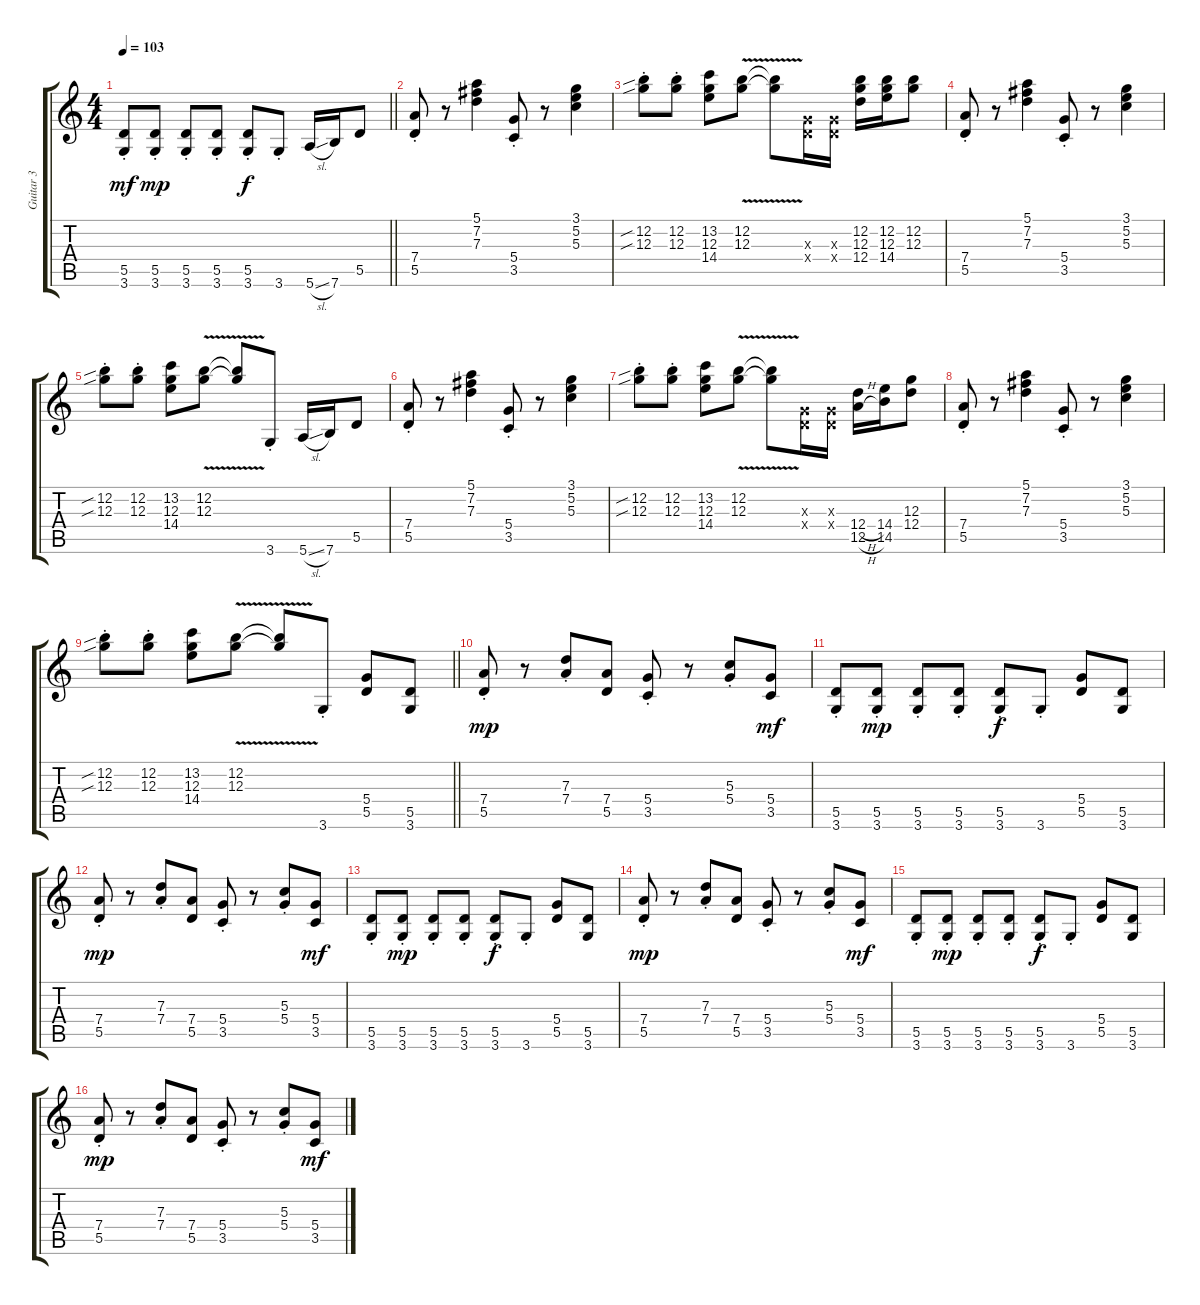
\track ("Guitar 3" "Guitar 3") {instrument acousticguitarsteel}
\staff {score tabs}
\tuning (E4 B3 G3 D3 A2 E2) {hide}
\ts (4 4)
\tempo 103
\clef g2
\barLineRight lightlight
\ks c
(5.5{st} 3.6{st}).8{dy mf} (5.5{st} 3.6{st}).8{dy mp} (5.5{st} 3.6{st}).8 (5.5{st} 3.6{st}).8 (5.5{st} 3.6{st}).8{dy f} 3.6{st}.8 5.6{sl}.16 7.6.16 5.5.8 |
(7.4{st} 5.5).8 r.8 (5.1 7.2 7.3).4 (5.4{st} 3.5{st}).8 r.8 (3.1 5.2 5.3).4 |
(12.2{sib st} 12.3{sib st}).8 (12.2{st} 12.3{st}).8 (13.2 12.3 14.4).8 (12.2{v} 12.3).8 (12.2{t} 12.3{t}).8 (0.3{x} 0.4{x}).16 (0.3{x} 0.4{x}).16 (12.2 12.3 12.4).16 (12.2 12.3 14.4).16 (12.2 12.3).8 |
(7.4{st} 5.5).8 r.8 (5.1 7.2 7.3).4 (5.4{st} 3.5{st}).8 r.8 (3.1 5.2 5.3).4 |
(12.2{sib st} 12.3{sib st}).8 (12.2{st} 12.3{st}).8 (13.2 12.3 14.4).8 (12.2{v} 12.3).8 (12.2{t} 12.3{t}).8 3.6{st}.8 5.6{sl}.16 7.6.16 5.5.8 |
(7.4{st} 5.5).8 r.8 (5.1 7.2 7.3).4 (5.4{st} 3.5{st}).8 r.8 (3.1 5.2 5.3).4 |
(12.2{sib st} 12.3{sib st}).8 (12.2{st} 12.3{st}).8 (13.2 12.3 14.4).8 (12.2{v} 12.3).8 (12.2{t} 12.3{t}).8 (0.3{x} 0.4{x}).16 (0.3{x} 0.4{x}).16 (12.4{h} 12.5{h}).16 (14.4 14.5).16 (12.3 12.4).8 |
(7.4{st} 5.5).8 r.8 (5.1 7.2 7.3).4 (5.4{st} 3.5{st}).8 r.8 (3.1 5.2 5.3).4 |
\barLineRight lightlight
(12.2{sib st} 12.3{sib st}).8 (12.2{st} 12.3{st}).8 (13.2 12.3 14.4).8 (12.2{v} 12.3).8 (12.2{t} 12.3{t}).8 3.6{st}.8 (5.4 5.5).8 (5.5 3.6).8 |
(7.4{st} 5.5{st}).8{dy mp} r.8 (7.3{st} 7.4{st}).8 (7.4 5.5).8 (5.4{st} 3.5{st}).8 r.8 (5.3{st} 5.4{st}).8 (5.4 3.5).8{dy mf} |
(5.5{st} 3.6{st}).8 (5.5{st} 3.6{st}).8{dy mp} (5.5{st} 3.6{st}).8 (5.5{st} 3.6{st}).8 (5.5{st} 3.6{st}).8{dy f} 3.6{st}.8 (5.4 5.5).8 (5.5 3.6).8 |
(7.4{st} 5.5{st}).8{dy mp} r.8 (7.3{st} 7.4{st}).8 (7.4 5.5).8 (5.4{st} 3.5{st}).8 r.8 (5.3{st} 5.4{st}).8 (5.4 3.5).8{dy mf} |
(5.5{st} 3.6{st}).8 (5.5{st} 3.6{st}).8{dy mp} (5.5{st} 3.6{st}).8 (5.5{st} 3.6{st}).8 (5.5{st} 3.6{st}).8{dy f} 3.6{st}.8 (5.4 5.5).8 (5.5 3.6).8 |
(7.4{st} 5.5{st}).8{dy mp} r.8 (7.3{st} 7.4{st}).8 (7.4 5.5).8 (5.4{st} 3.5{st}).8 r.8 (5.3{st} 5.4{st}).8 (5.4 3.5).8{dy mf} |
(5.5{st} 3.6{st}).8 (5.5{st} 3.6{st}).8{dy mp} (5.5{st} 3.6{st}).8 (5.5{st} 3.6{st}).8 (5.5{st} 3.6{st}).8{dy f} 3.6{st}.8 (5.4 5.5).8 (5.5 3.6).8 |
(7.4{st} 5.5{st}).8{dy mp} r.8 (7.3{st} 7.4{st}).8 (7.4 5.5).8 (5.4{st} 3.5{st}).8 r.8 (5.3{st} 5.4{st}).8 (5.4 3.5).8{dy mf}
